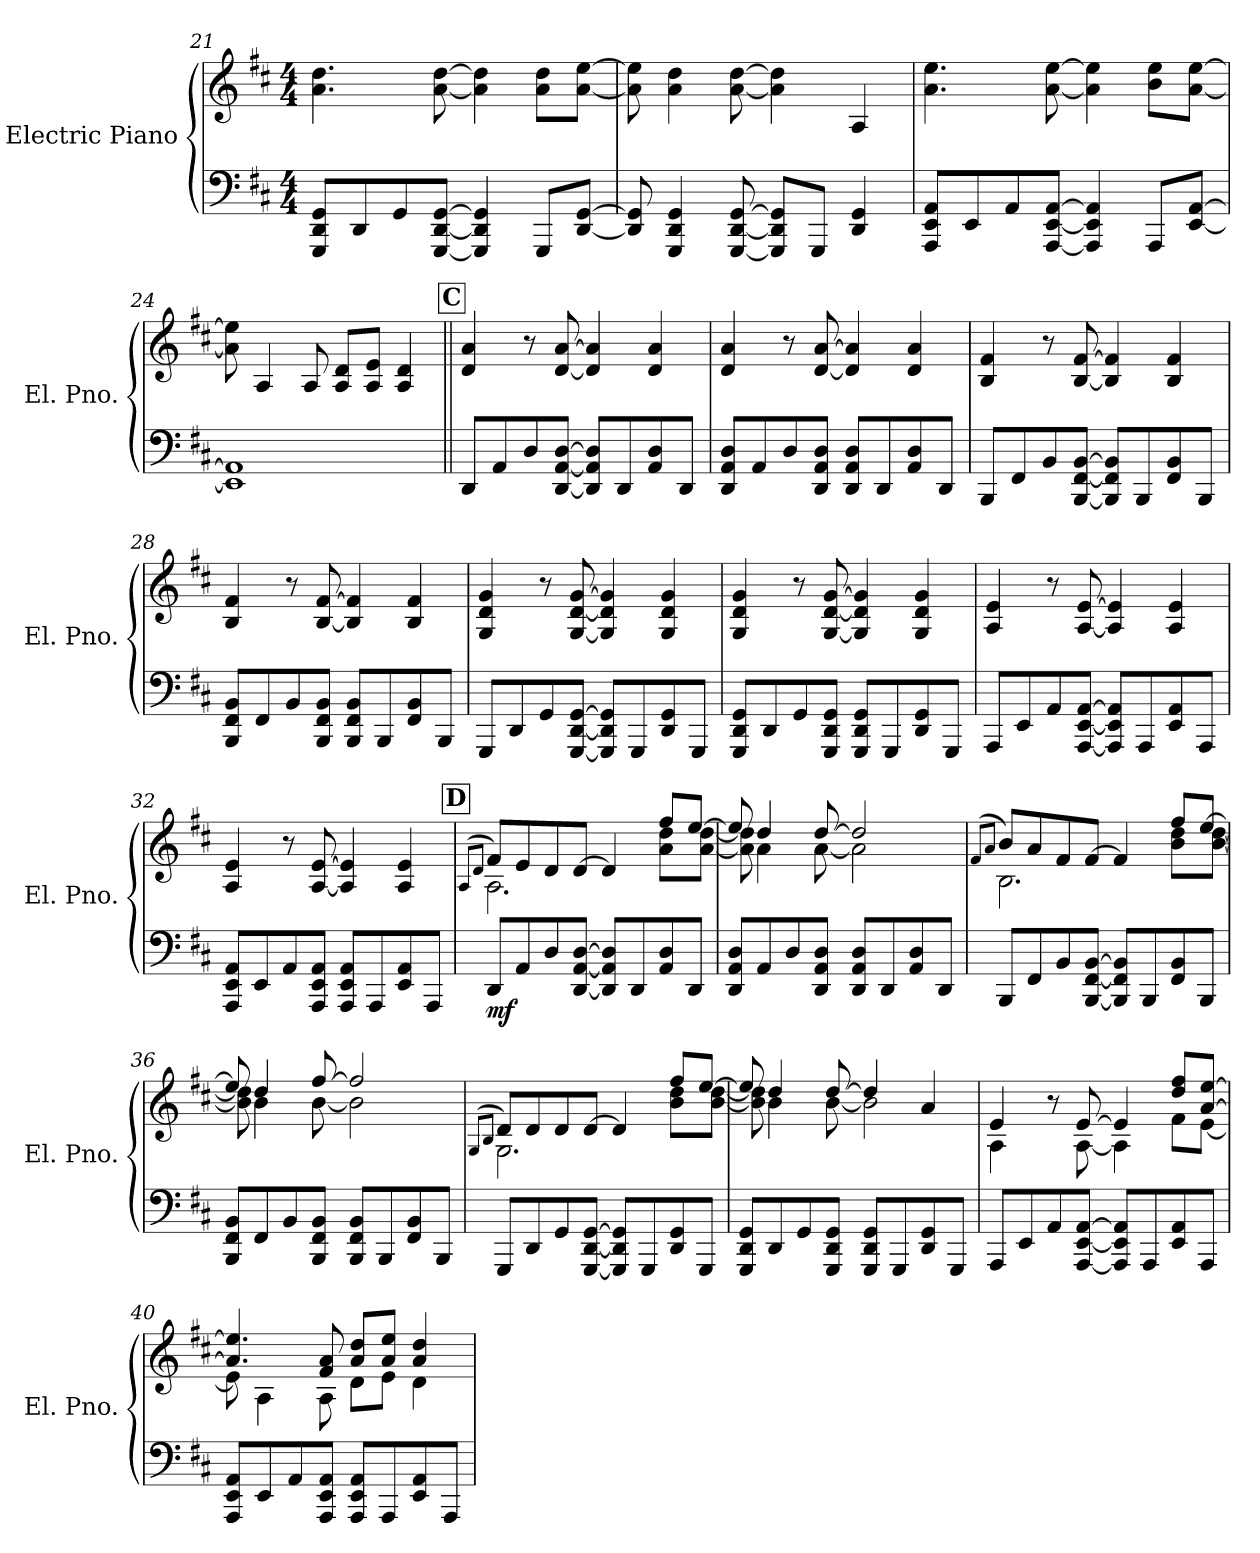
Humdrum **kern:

**kern	**kern	**dynam
*part1	*part1	*part1
*staff2	*staff1	*staff1/2
*I"Electric Piano	*	*
*I'El. Pno.	*	*
!!LO:LB:g=z
*clefF4	*clefG2	*
*k[f#c#]	*k[f#c#]	*
*M4/4	*M4/4	*
=21	=21	=21
8GGG/ 8DD/ 8GG/L	4.a\ 4.dd\	.
8DD/	.	.
8GG/	.	.
[8GGG/ [8DD/ [8GG/J	[8a\ [8dd\	.
4GGG/] 4DD/] 4GG/]	4a\] 4dd\]	.
8GGG/L	8a\ 8dd\L	.
[8DD/ [8GG/J	[8a\ [8ee\J	.
=22	=22	=22
8DD/] 8GG/]	8a\] 8ee\]	.
4GGG/ 4DD/ 4GG/	4a\ 4dd\	.
[8GGG/ [8DD/ [8GG/	[8a\ [8dd\	.
8GGG/] 8DD/] 8GG/]L	4a\] 4dd\]	.
8GGG/J	.	.
4DD/ 4GG/	4A/	.
=23	=23	=23
8AAA/ 8EE/ 8AA/L	4.a\ 4.ee\	.
8EE/	.	.
8AA/	.	.
[8AAA/ [8EE/ [8AA/J	[8a\ [8ee\	.
4AAA/] 4EE/] 4AA/]	4a\] 4ee\]	.
8AAA/L	8b\ 8ee\L	.
[8EE/ [8AA/J	[8a\ [8ee\J	.
=24	=24	=24
1EE] 1AA]	8a\] 8ee\]	.
.	4A/	.
.	8A/	.
.	8A/ 8d/L	.
.	8A/ 8e/J	.
.	4A/ 4d/	.
!!LO:PB:g=z
!!LO:REH:place=s1:a:B:fs=14:t=C
=25||	=25||	=25||
8DD/L	4d/ 4a/	.
8AA/	.	.
8D/	8r	.
[8DD/ [8AA/ [8D/J	[8d/ [8a/	.
8DD/] 8AA/] 8D/]L	4d/] 4a/]	.
8DD/	.	.
8AA/ 8D/	4d/ 4a/	.
8DD/J	.	.
=26	=26	=26
8DD/ 8AA/ 8D/L	4d/ 4a/	.
8AA/	.	.
8D/	8r	.
8DD/ 8AA/ 8D/J	[8d/ [8a/	.
8DD/ 8AA/ 8D/L	4d/] 4a/]	.
8DD/	.	.
8AA/ 8D/	4d/ 4a/	.
8DD/J	.	.
=27	=27	=27
8BBB/L	4B/ 4f#/	.
8FF#/	.	.
8BB/	8r	.
[8BBB/ [8FF#/ [8BB/J	[8B/ [8f#/	.
8BBB/] 8FF#/] 8BB/]L	4B/] 4f#/]	.
8BBB/	.	.
8FF#/ 8BB/	4B/ 4f#/	.
8BBB/J	.	.
=28	=28	=28
8BBB/ 8FF#/ 8BB/L	4B/ 4f#/	.
8FF#/	.	.
8BB/	8r	.
8BBB/ 8FF#/ 8BB/J	[8B/ [8f#/	.
8BBB/ 8FF#/ 8BB/L	4B/] 4f#/]	.
8BBB/	.	.
8FF#/ 8BB/	4B/ 4f#/	.
8BBB/J	.	.
!!LO:LB:g=z
=29	=29	=29
8GGG/L	4G/ 4d/ 4g/	.
8DD/	.	.
8GG/	8r	.
[8GGG/ [8DD/ [8GG/J	[8G/ [8d/ [8g/	.
8GGG/] 8DD/] 8GG/]L	4G/] 4d/] 4g/]	.
8GGG/	.	.
8DD/ 8GG/	4G/ 4d/ 4g/	.
8GGG/J	.	.
=30	=30	=30
8GGG/ 8DD/ 8GG/L	4G/ 4d/ 4g/	.
8DD/	.	.
8GG/	8r	.
8GGG/ 8DD/ 8GG/J	[8G/ [8d/ [8g/	.
8GGG/ 8DD/ 8GG/L	4G/] 4d/] 4g/]	.
8GGG/	.	.
8DD/ 8GG/	4G/ 4d/ 4g/	.
8GGG/J	.	.
=31	=31	=31
8AAA/L	4A/ 4e/	.
8EE/	.	.
8AA/	8r	.
[8AAA/ [8EE/ [8AA/J	[8A/ [8e/	.
8AAA/] 8EE/] 8AA/]L	4A/] 4e/]	.
8AAA/	.	.
8EE/ 8AA/	4A/ 4e/	.
8AAA/J	.	.
=32	=32	=32
8AAA/ 8EE/ 8AA/L	4A/ 4e/	.
8EE/	.	.
8AA/	8r	.
8AAA/ 8EE/ 8AA/J	[8A/ [8e/	.
8AAA/ 8EE/ 8AA/L	4A/] 4e/]	.
8AAA/	.	.
8EE/ 8AA/	4A/ 4e/	.
8AAA/J	.	.
!!LO:LB:g=z
!!LO:REH:place=s1:a:B:fs=14:t=D
=33	=33	=33
.	(<8qA/L	.
.	8qd/J	.
*	*^	*
!	!	!	!LO:DY:b=2
8DD/L	8f#/L)	2.A\	mf
8AA/	8e/	.	.
8D/	8d/	.	.
[8DD/ [8AA/ [8D/J	[8d/J	.	.
8DD/] 8AA/] 8D/]L	4d/]	.	.
8DD/	.	.	.
8AA/ 8D/	8ff#/L	8a\ 8dd\L	.
8DD/J	[8ee/J	[8a\ [8dd\J	.
=34	=34	=34	=34
8DD/ 8AA/ 8D/L	8ee/]	8a\] 8dd\]	.
8AA/	4dd/	4a\	.
8D/	.	.	.
8DD/ 8AA/ 8D/J	[8dd/	[8a\	.
8DD/ 8AA/ 8D/L	2dd/]	2a\]	.
8DD/	.	.	.
8AA/ 8D/	.	.	.
8DD/J	.	.	.
=35	=35	=35	=35
.	(<8qf#/L	.	.
.	8qa/J	.	.
8BBB/L	8b/L)	2.B\	.
8FF#/	8a/	.	.
8BB/	8f#/	.	.
[8BBB/ [8FF#/ [8BB/J	[8f#/J	.	.
8BBB/] 8FF#/] 8BB/]L	4f#/]	.	.
8BBB/	.	.	.
8FF#/ 8BB/	8ff#/L	8b\ 8dd\L	.
8BBB/J	[8ee/J	[8b\ [8dd\J	.
=36	=36	=36	=36
8BBB/ 8FF#/ 8BB/L	8ee/]	8b\] 8dd\]	.
8FF#/	4dd/	4b\	.
8BB/	.	.	.
8BBB/ 8FF#/ 8BB/J	[8ff#/	[8b\	.
8BBB/ 8FF#/ 8BB/L	2ff#/]	2b\]	.
8BBB/	.	.	.
8FF#/ 8BB/	.	.	.
8BBB/J	.	.	.
!!LO:LB:g=z	!!
=37	=37	=37	=37
.	(<8qG/L	.	.
.	8qB/J	.	.
8GGG/L	8d/L)	2.G\	.
8DD/	8d/	.	.
8GG/	8d/	.	.
[8GGG/ [8DD/ [8GG/J	[8d/J	.	.
8GGG/] 8DD/] 8GG/]L	4d/]	.	.
8GGG/	.	.	.
8DD/ 8GG/	8ff#/L	8b\ 8dd\L	.
8GGG/J	[8ee/J	[8b\ [8dd\J	.
=38	=38	=38	=38
8GGG/ 8DD/ 8GG/L	8ee/]	8b\] 8dd\]	.
8DD/	4dd/	4b\	.
8GG/	.	.	.
8GGG/ 8DD/ 8GG/J	[8dd/	[8b\	.
8GGG/ 8DD/ 8GG/L	4dd/]	2b\]	.
8GGG/	.	.	.
8DD/ 8GG/	4a/	.	.
8GGG/J	.	.	.
=39	=39	=39	=39
8AAA/L	4e/	4A\	.
8EE/	.	.	.
8AA/	8r	8ryy	.
[8AAA/ [8EE/ [8AA/J	[8e/	[8A\	.
8AAA/] 8EE/] 8AA/]L	4e/]	4A\]	.
8AAA/	.	.	.
8EE/ 8AA/	8dd/ 8ff#/L	8f#\L	.
8AAA/J	[8a/ [8ee/J	[8e\J	.
=40	=40	=40	=40
8AAA/ 8EE/ 8AA/L	4.a/] 4.ee/]	8e\]	.
8EE/	.	4A\	.
8AA/	.	.	.
8AAA/ 8EE/ 8AA/J	8f#/ 8a/	8A\	.
8AAA/ 8EE/ 8AA/L	8a/ 8dd/L	8d\L	.
8AAA/	8a/ 8ee/J	8e\J	.
8EE/ 8AA/	4a/ 4dd/	4d\	.
8AAA/J	.	.	.
*	*v	*v	*
=	=	=
*-	*-	*-
